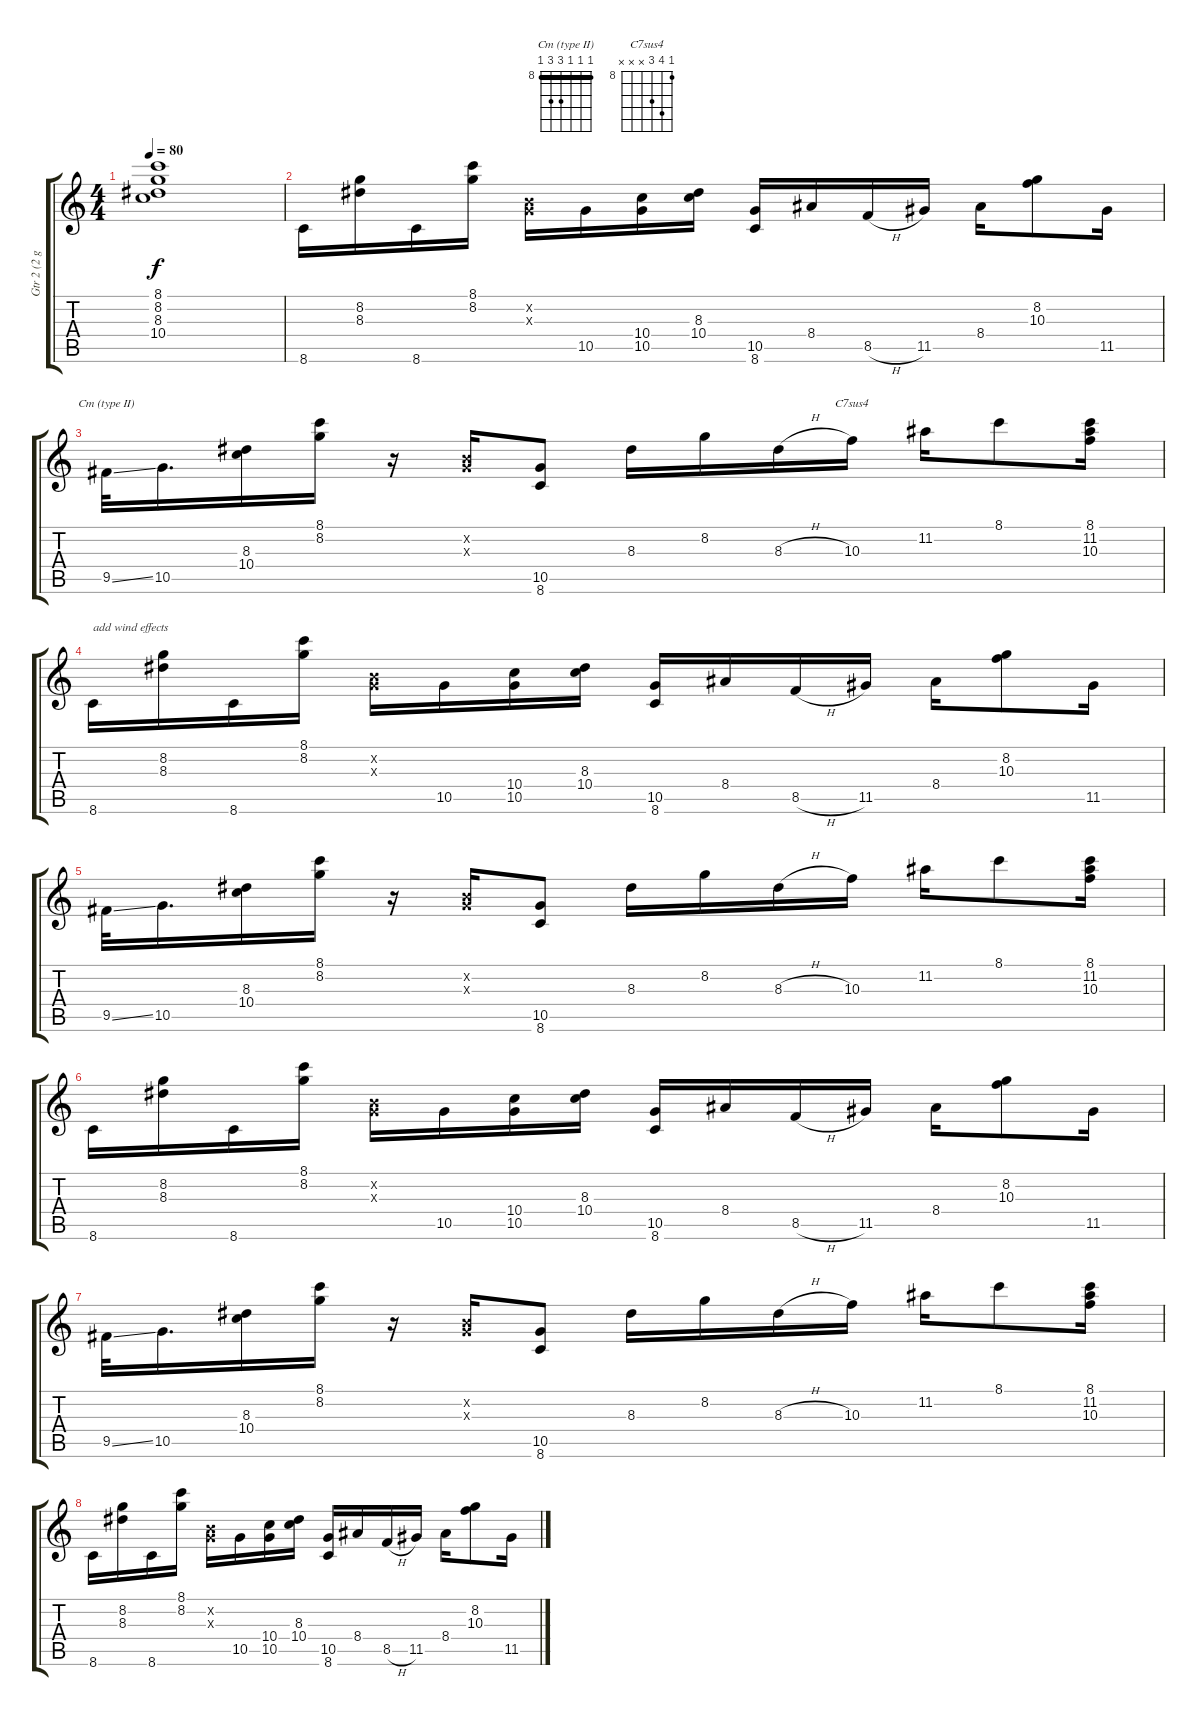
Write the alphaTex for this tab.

\track ("Gtr 2 (2 gtrs arr. for 1)" "Gtr 2 (2 g") {instrument electricguitarclean}
\staff {score tabs}
\tuning (E4 B3 G3 D3 A2 E2) {hide}
\chord ("Cm (type II)" 8 8 8 10 10 8) {firstfret 8 barre 8}
\chord ("C7sus4" 8 11 10 x x x) {firstfret 8}
\ts (4 4)
\tempo 80
\clef g2
\ks c
(8.1 8.2 8.3 10.4).1{dy f} |
8.6.16 (8.2 8.3).16 8.6.16 (8.1 8.2).16 (0.2{x} 0.3{x}).16 10.5.16 (10.4 10.5).16 (8.3 10.4).16 (10.5 8.6).16 8.4.16 8.5{h}.16 11.5.16 8.4.16 (8.2 10.3).8 11.5.16 |
9.5{ss}.32{ch "Cm (type II)"} 10.5.16{d} (8.3 10.4).16 (8.1 8.2).16 r.16 (0.2{x} 0.3{x}).16 (10.5 8.6).8 8.3.16 8.2.16 8.3{h}.16 10.3.16{ch "C7sus4"} 11.2.16 8.1.8 (8.1 11.2 10.3).16 |
8.6.16{txt "add wind effects"} (8.2 8.3).16 8.6.16 (8.1 8.2).16 (0.2{x} 0.3{x}).16 10.5.16 (10.4 10.5).16 (8.3 10.4).16 (10.5 8.6).16 8.4.16 8.5{h}.16 11.5.16 8.4.16 (8.2 10.3).8 11.5.16 |
9.5{ss}.32 10.5.16{d} (8.3 10.4).16 (8.1 8.2).16 r.16 (0.2{x} 0.3{x}).16 (10.5 8.6).8 8.3.16 8.2.16 8.3{h}.16 10.3.16 11.2.16 8.1.8 (8.1 11.2 10.3).16 |
8.6.16 (8.2 8.3).16 8.6.16 (8.1 8.2).16 (0.2{x} 0.3{x}).16 10.5.16 (10.4 10.5).16 (8.3 10.4).16 (10.5 8.6).16 8.4.16 8.5{h}.16 11.5.16 8.4.16 (8.2 10.3).8 11.5.16 |
9.5{ss}.32 10.5.16{d} (8.3 10.4).16 (8.1 8.2).16 r.16 (0.2{x} 0.3{x}).16 (10.5 8.6).8 8.3.16 8.2.16 8.3{h}.16 10.3.16 11.2.16 8.1.8 (8.1 11.2 10.3).16 |
8.6.16 (8.2 8.3).16 8.6.16 (8.1 8.2).16 (0.2{x} 0.3{x}).16 10.5.16 (10.4 10.5).16 (8.3 10.4).16 (10.5 8.6).16 8.4.16 8.5{h}.16 11.5.16 8.4.16 (8.2 10.3).8 11.5.16
